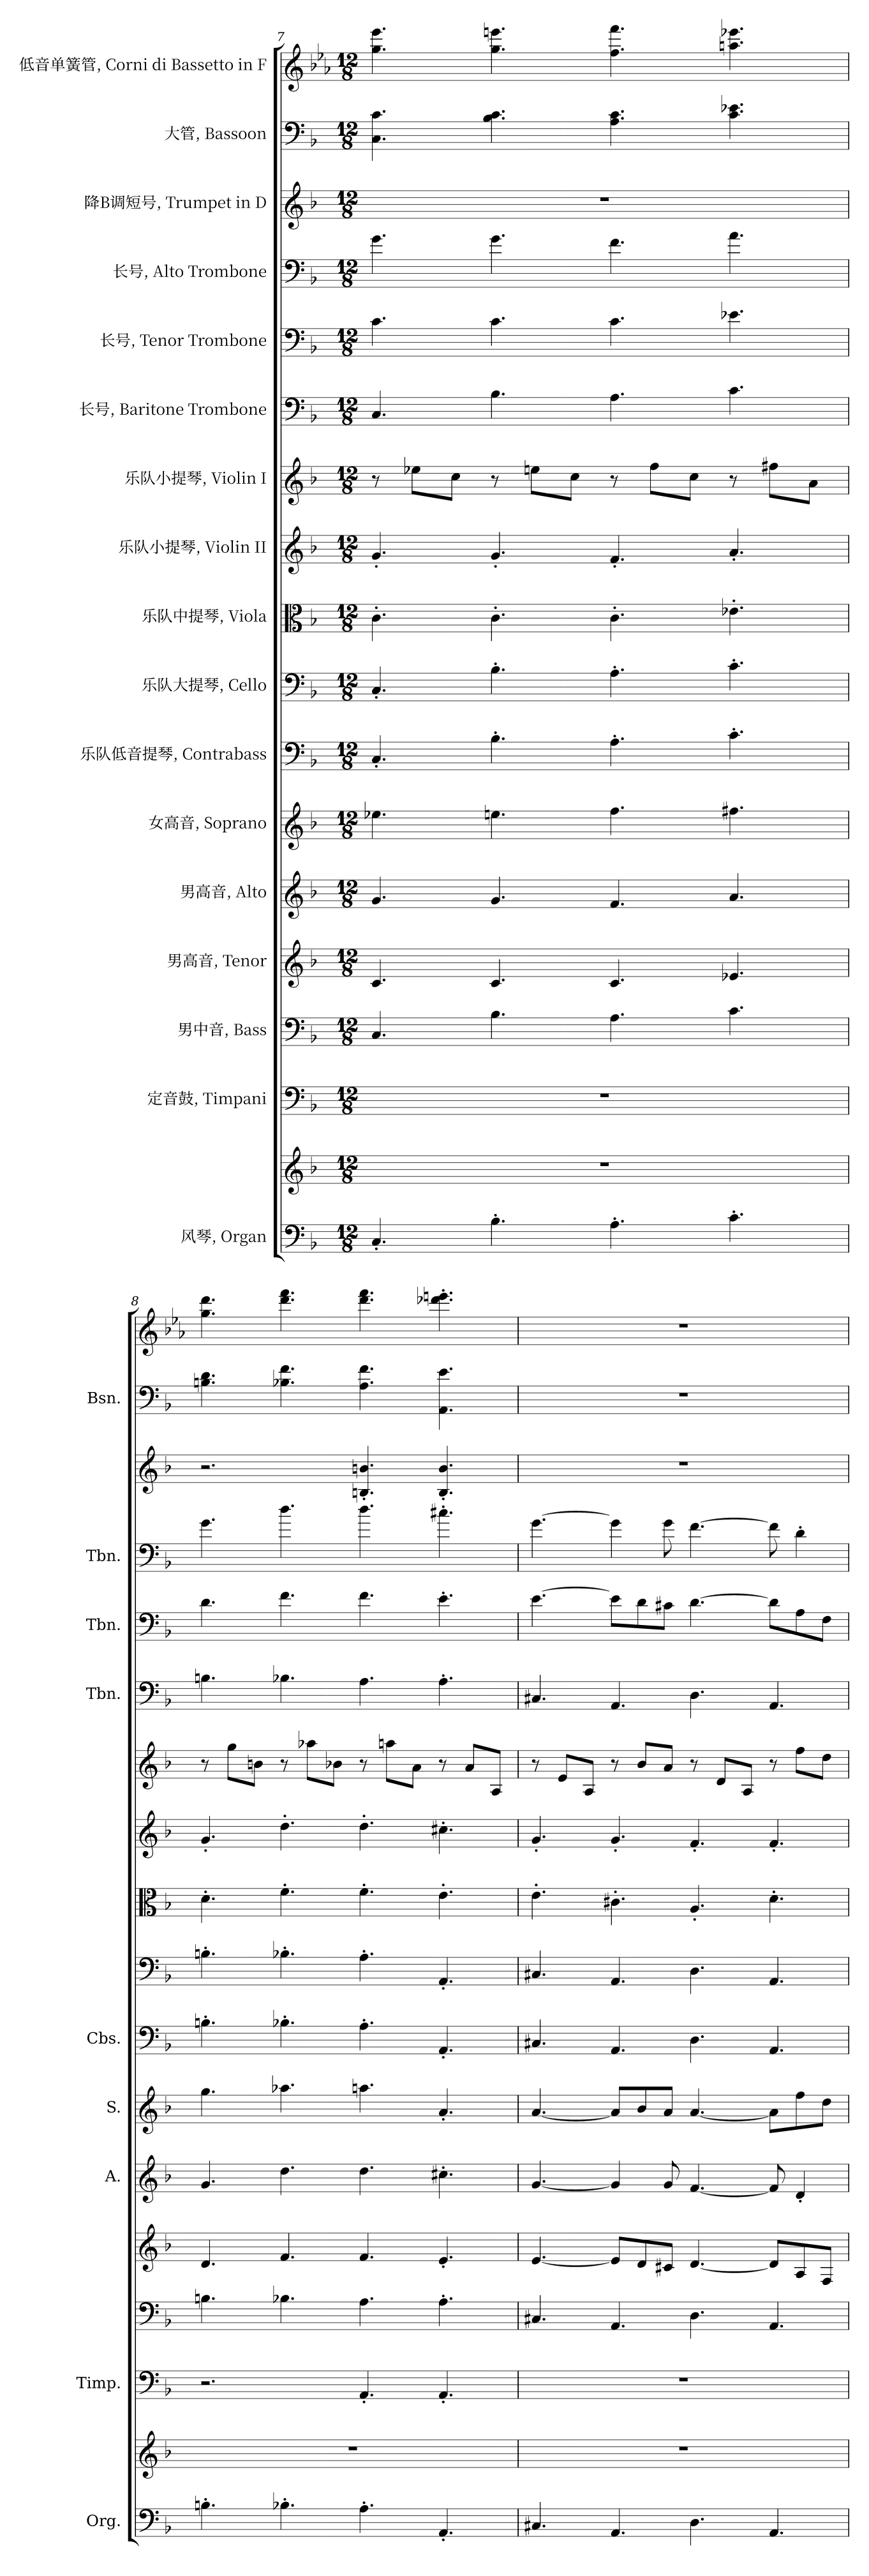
**kern	**kern	**kern	**kern	**kern	**kern	**kern	**kern	**kern	**kern	**kern	**kern	**kern	**kern	**kern	**kern	**kern	**kern
*part17	*part17	*part16	*part15	*part14	*part13	*part12	*part11	*part10	*part9	*part8	*part7	*part6	*part5	*part4	*part3	*part2	*part1
*staff18	*staff17	*staff16	*staff15	*staff14	*staff13	*staff12	*staff11	*staff10	*staff9	*staff8	*staff7	*staff6	*staff5	*staff4	*staff3	*staff2	*staff1
*I"风琴, Organ	*	*I"定音鼓, Timpani	*I"男中音, Bass	*I"男高音, Tenor	*I"男高音, Alto	*I"女高音, Soprano	*I"乐队低音提琴, Contrabass	*I"乐队大提琴, Cello	*I"乐队中提琴, Viola	*I"乐队小提琴, Violin II	*I"乐队小提琴, Violin I	*I"长号, Baritone Trombone	*I"长号, Tenor Trombone	*I"长号, Alto Trombone	*I"降B调短号, Trumpet in D	*I"大管, Bassoon	*I"低音单簧管, Corni di Bassetto in F
*I'Org.	*	*I'Timp.	*	*	*I'A.	*I'S.	*I'Cbs.	*	*	*	*	*I'Tbn.	*I'Tbn.	*I'Tbn.	*	*I'Bsn.	*
*clefF4	*clefG2	*clefF4	*clefF4	*clefG2	*clefG2	*clefG2	*clefF4	*clefF4	*clefC3	*clefG2	*clefG2	*clefF4	*clefF4	*clefF4	*clefG2	*clefF4	*clefG2
*	*	*	*	*	*	*	*ITrd7c12	*	*	*	*	*	*	*	*ITrd1c2	*	*ITrd8c14
*k[b-]	*k[b-]	*k[b-]	*k[b-]	*k[b-]	*k[b-]	*k[b-]	*k[b-]	*k[b-]	*k[b-]	*k[b-]	*k[b-]	*k[b-]	*k[b-]	*k[b-]	*k[b-e-a-]	*k[b-]	*k[b-e-a-]
*M12/8	*M12/8	*M12/8	*M12/8	*M12/8	*M12/8	*M12/8	*M12/8	*M12/8	*M12/8	*M12/8	*M12/8	*M12/8	*M12/8	*M12/8	*M12/8	*M12/8	*M12/8
=7	=7	=7	=7	=7	=7	=7	=7	=7	=7	=7	=7	=7	=7	=7	=7	=7	=7
4.C'/	1.r	1.r	4.C/	4.c/	4.g/	4.ee-X\	4.CC'/	4.C'/	4.c'\	4.g'/	8r	4.C/	4.c\	4.g\	1.r	4.C\ 4.c\	4.g\ 4.ee-\
.	.	.	.	.	.	.	.	.	.	.	8ee-X\L	.	.	.	.	.	.
.	.	.	.	.	.	.	.	.	.	.	8cc\J	.	.	.	.	.	.
4.B-'\	.	.	4.B-\	4.c/	4.g/	4.een\	4.BB-'\	4.B-'\	4.c'\	4.g'/	8r	4.B-\	4.c\	4.g\	.	4.B-\ 4.c\	4.g\ 4.een\
.	.	.	.	.	.	.	.	.	.	.	8een\L	.	.	.	.	.	.
.	.	.	.	.	.	.	.	.	.	.	8cc\J	.	.	.	.	.	.
4.A'\	.	.	4.A\	4.c/	4.f/	4.ff\	4.AA'\	4.A'\	4.c'\	4.f'/	8r	4.A\	4.c\	4.f\	.	4.A\ 4.c\	4.f\ 4.ff\
.	.	.	.	.	.	.	.	.	.	.	8ff\L	.	.	.	.	.	.
.	.	.	.	.	.	.	.	.	.	.	8cc\J	.	.	.	.	.	.
4.c'\	.	.	4.c\	4.e-X/	4.a/	4.ff#X\	4.C'\	4.c'\	4.e-X'\	4.a'/	8r	4.c\	4.e-X\	4.a\	.	4.c\ 4.e-X\	4.an\ 4.ee-X\
.	.	.	.	.	.	.	.	.	.	.	8ff#X\L	.	.	.	.	.	.
.	.	.	.	.	.	.	.	.	.	.	8a\J	.	.	.	.	.	.
!!LO:PB:g=z
=8	=8	=8	=8	=8	=8	=8	=8	=8	=8	=8	=8	=8	=8	=8	=8	=8	=8
4.Bn'\	1.r	2.r	4.Bn\	4.d/	4.g/	4.gg\	4.BBn'\	4.Bn'\	4.d'\	4.g'/	8r	4.Bn\	4.d\	4.g\	2.r	4.Bn\ 4.d\	4.g\ 4.dd\
.	.	.	.	.	.	.	.	.	.	.	8gg\L	.	.	.	.	.	.
.	.	.	.	.	.	.	.	.	.	.	8bn\J	.	.	.	.	.	.
4.B-X'\	.	.	4.B-X\	4.f/	4.dd\	4.aa-X\	4.BB-X'\	4.B-X'\	4.f'\	4.dd'\	8r	4.B-X\	4.f\	4.dd\	.	4.B-X\ 4.f\	4.dd\ 4.ff\
.	.	.	.	.	.	.	.	.	.	.	8aa-X\L	.	.	.	.	.	.
.	.	.	.	.	.	.	.	.	.	.	8b-X\J	.	.	.	.	.	.
4.A'\	.	4.AA'/	4.A\	4.f/	4.dd\	4.aan\	4.AA'\	4.A'\	4.f'\	4.dd'\	8r	4.A\	4.f\	4.dd\	4.An/' 4.an/'	4.A\ 4.f\	4.dd\ 4.ff\
.	.	.	.	.	.	.	.	.	.	.	8aan\L	.	.	.	.	.	.
.	.	.	.	.	.	.	.	.	.	.	8a\J	.	.	.	.	.	.
4.AA'/	.	4.AA'/	4.A'\	4.e'/	4.cc#X'\	4.a'/	4.AAA'/	4.AA'/	4.e'\	4.cc#X'\	8r	4.A'\	4.e'\	4.cc#X'\	4.A/' 4.a/'	4.AA\ 4.e\	4.dd-X\' 4.een\'
.	.	.	.	.	.	.	.	.	.	.	8a/L	.	.	.	.	.	.
.	.	.	.	.	.	.	.	.	.	.	8A/J	.	.	.	.	.	.
=9	=9	=9	=9	=9	=9	=9	=9	=9	=9	=9	=9	=9	=9	=9	=9	=9	=9
4.C#X/	1.r	1.r	4.C#X/	[4.e/	[4.g/	[4.a/	4.CC#X/	4.C#X/	4.e'\	4.g'/	8r	4.C#X/	[4.e\	[4.g\	1.r	1.r	1.r
.	.	.	.	.	.	.	.	.	.	.	8e/L	.	.	.	.	.	.
.	.	.	.	.	.	.	.	.	.	.	8A/J	.	.	.	.	.	.
4.AA/	.	.	4.AA/	8e/L]	4g/]	8a/L]	4.AAA/	4.AA/	4.c#X'\	4.g'/	8r	4.AA/	8e\L]	4g\]	.	.	.
.	.	.	.	8d/	.	8b-/	.	.	.	.	8b-/L	.	8d\	.	.	.	.
.	.	.	.	8c#X/J	8g/	8a/J	.	.	.	.	8a/J	.	8c#X\J	8g\	.	.	.
4.D\	.	.	4.D\	[4.d/	[4.f/	[4.a/	4.DD\	4.D\	4.A'/	4.f'/	8r	4.D\	[4.d\	[4.f\	.	.	.
.	.	.	.	.	.	.	.	.	.	.	8d/L	.	.	.	.	.	.
.	.	.	.	.	.	.	.	.	.	.	8A/J	.	.	.	.	.	.
4.AA/	.	.	4.AA/	8d/L]	8f/]	8a\L]	4.AAA/	4.AA/	4.d'\	4.f'/	8r	4.AA/	8d\L]	8f\]	.	.	.
.	.	.	.	8A/	4d'/	8ff\	.	.	.	.	8ff\L	.	8A\	4d'\	.	.	.
.	.	.	.	8F/J	.	8dd\J	.	.	.	.	8dd\J	.	8F\J	.	.	.	.
=	=	=	=	=	=	=	=	=	=	=	=	=	=	=	=	=	=
*-	*-	*-	*-	*-	*-	*-	*-	*-	*-	*-	*-	*-	*-	*-	*-	*-	*-
